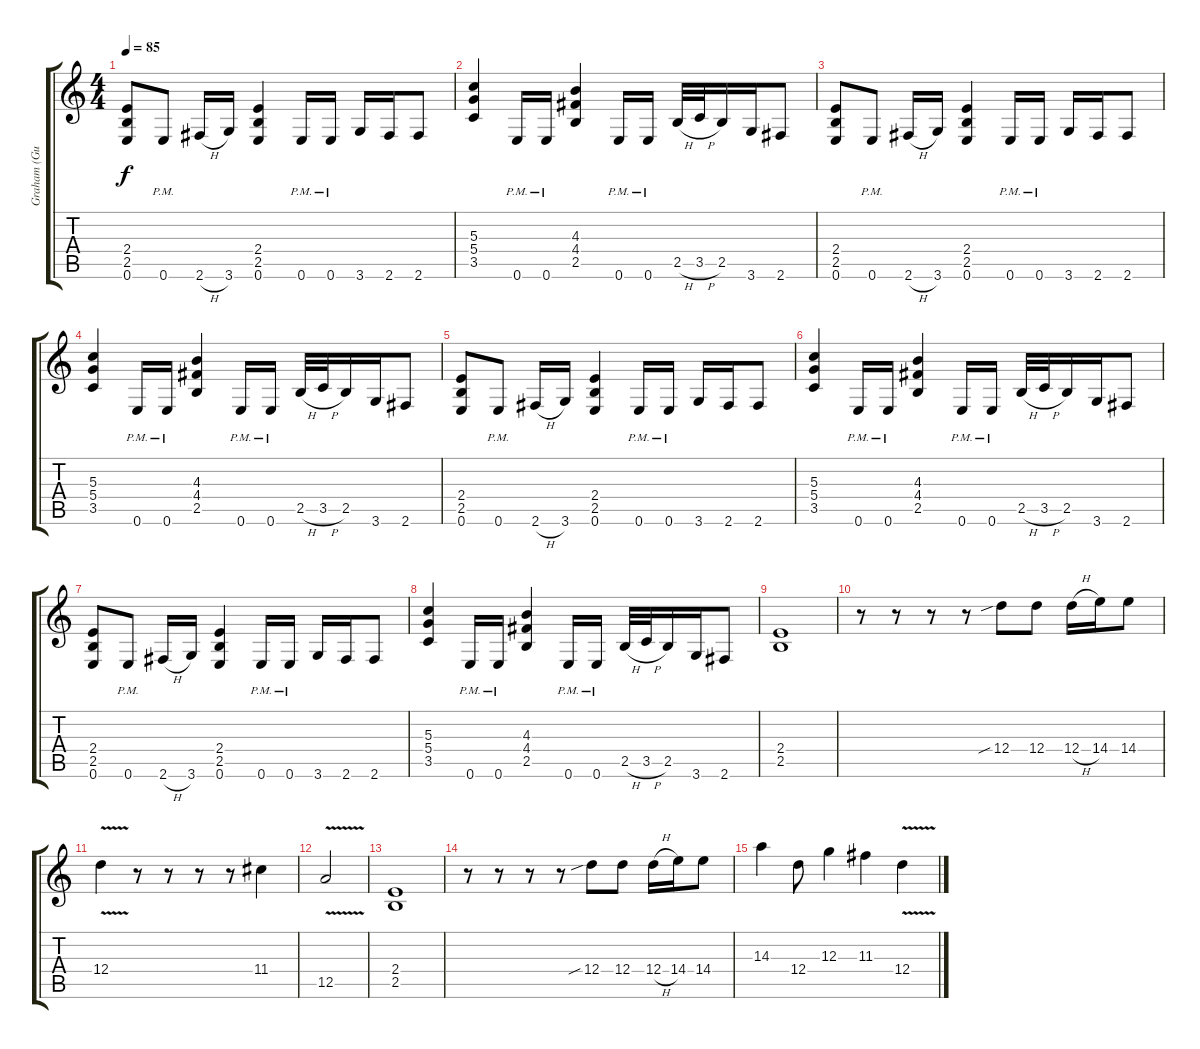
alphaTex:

\track ("Graham (Guitar)" "Graham (Gu") {instrument overdrivenguitar}
\staff {score tabs}
\tuning (E4 B3 G3 D3 A2 E2) {hide}
\ts (4 4)
\tempo 85
\clef g2
\ks c
(2.4 2.5 0.6).8{dy f volume 13} 0.6{pm}.8 2.6{h}.16 3.6.16 (2.4 2.5 0.6).4 0.6{pm}.16 0.6{pm}.16 3.6.16 2.6.16 2.6.8 |
(5.3 5.4 3.5).4 0.6{pm}.16 0.6{pm}.16 (4.3 4.4 2.5).4 0.6{pm}.16 0.6{pm}.16 2.5{h}.32 3.5{h}.32 2.5.16 3.6.16 2.6.8 |
(2.4 2.5 0.6).8 0.6{pm}.8 2.6{h}.16 3.6.16 (2.4 2.5 0.6).4 0.6{pm}.16 0.6{pm}.16 3.6.16 2.6.16 2.6.8 |
(5.3 5.4 3.5).4 0.6{pm}.16 0.6{pm}.16 (4.3 4.4 2.5).4 0.6{pm}.16 0.6{pm}.16 2.5{h}.32 3.5{h}.32 2.5.16 3.6.16 2.6.8 |
(2.4 2.5 0.6).8 0.6{pm}.8 2.6{h}.16 3.6.16 (2.4 2.5 0.6).4 0.6{pm}.16 0.6{pm}.16 3.6.16 2.6.16 2.6.8 |
(5.3 5.4 3.5).4 0.6{pm}.16 0.6{pm}.16 (4.3 4.4 2.5).4 0.6{pm}.16 0.6{pm}.16 2.5{h}.32 3.5{h}.32 2.5.16 3.6.16 2.6.8 |
(2.4 2.5 0.6).8 0.6{pm}.8 2.6{h}.16 3.6.16 (2.4 2.5 0.6).4 0.6{pm}.16 0.6{pm}.16 3.6.16 2.6.16 2.6.8 |
(5.3 5.4 3.5).4 0.6{pm}.16 0.6{pm}.16 (4.3 4.4 2.5).4 0.6{pm}.16 0.6{pm}.16 2.5{h}.32 3.5{h}.32 2.5.16 3.6.16 2.6.8 |
(2.4 2.5).1{volume 0 instrument distortionguitar} |
r.8{volume 13} r.8 r.8 r.8 12.4{sib}.8 12.4.8 12.4{h}.16 14.4.16 14.4.8 |
12.4{v}.4 r.8 r.8 r.8 r.8 11.4.4 |
12.5{v}.2{volume 0} |
(2.4 2.5).1{volume 0} |
r.8{volume 13} r.8 r.8 r.8 12.4{sib}.8 12.4.8 12.4{h}.16 14.4.16 14.4.8 |
14.3.4 12.4.8 12.3.4 11.3.4 12.4{v}.4
